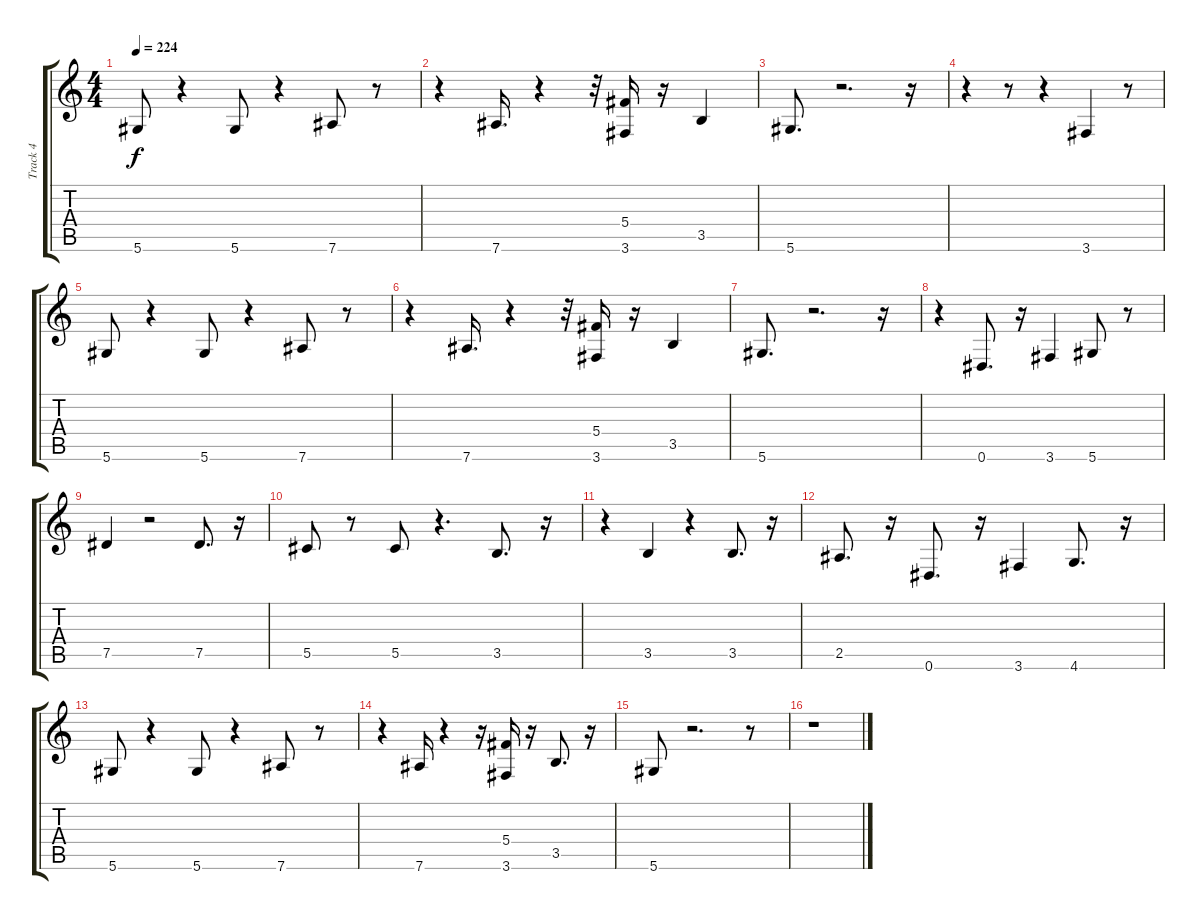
\track ("Track 4" "Track 4") {instrument electricbassfinger}
\staff {score tabs}
\tuning (Eb4 Bb3 Gb3 Db3 Ab2 Eb2) {hide}
\ts (4 4)
\tempo 224
\clef g2
\ks c
5.6.8{dy f} r.4 5.6.8 r.4 7.6.8 r.8 |
r.4 7.6.16{d} r.4 r.32 (5.4 3.6).16 r.16 3.5.4 |
5.6.8{d} r.2{d} r.16 |
r.4 r.8 r.4 3.6.4 r.8 |
5.6.8 r.4 5.6.8 r.4 7.6.8 r.8 |
r.4 7.6.16{d} r.4 r.32 (5.4 3.6).16 r.16 3.5.4 |
5.6.8{d} r.2{d} r.16 |
r.4 0.6.8{d} r.16 3.6.4 5.6.8 r.8 |
7.5.4 r.2 7.5.8{d} r.16 |
5.5.8 r.8 5.5.8 r.4{d} 3.5.8{d} r.16 |
r.4 3.5.4 r.4 3.5.8{d} r.16 |
2.5.8{d} r.16 0.6.8{d} r.16 3.6.4 4.6.8{d} r.16 |
5.6.8 r.4 5.6.8 r.4 7.6.8 r.8 |
r.4 7.6.16 r.4 r.16 (5.4 3.6).16 r.16 3.5.8{d} r.16 |
5.6.8 r.2{d} r.8 |
r.1
